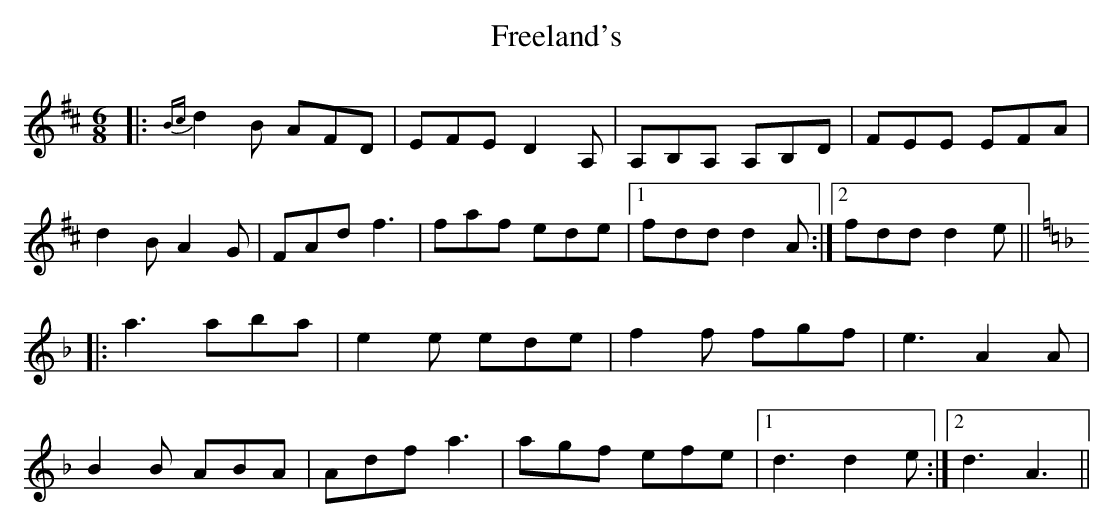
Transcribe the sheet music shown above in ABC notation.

X:1
T: Freeland's
M: 6/8
L: 1/8
K: Dmaj
|:{Bc} d2 B AFD | EFE D2 A, | A,B,A, A,B,D | FEE EFA |
d2 B A2 G | FAd f3 | faf ede |1 fdd d2 A :|2 fdd d2 e ||
K:Dmin
|: a3 aba | e2 e ede | f2 f fgf | e3 A2 A |
B2 B ABA | Adf a3 | agf efe |1 d3 d2 e :|2 d3 A3 ||
